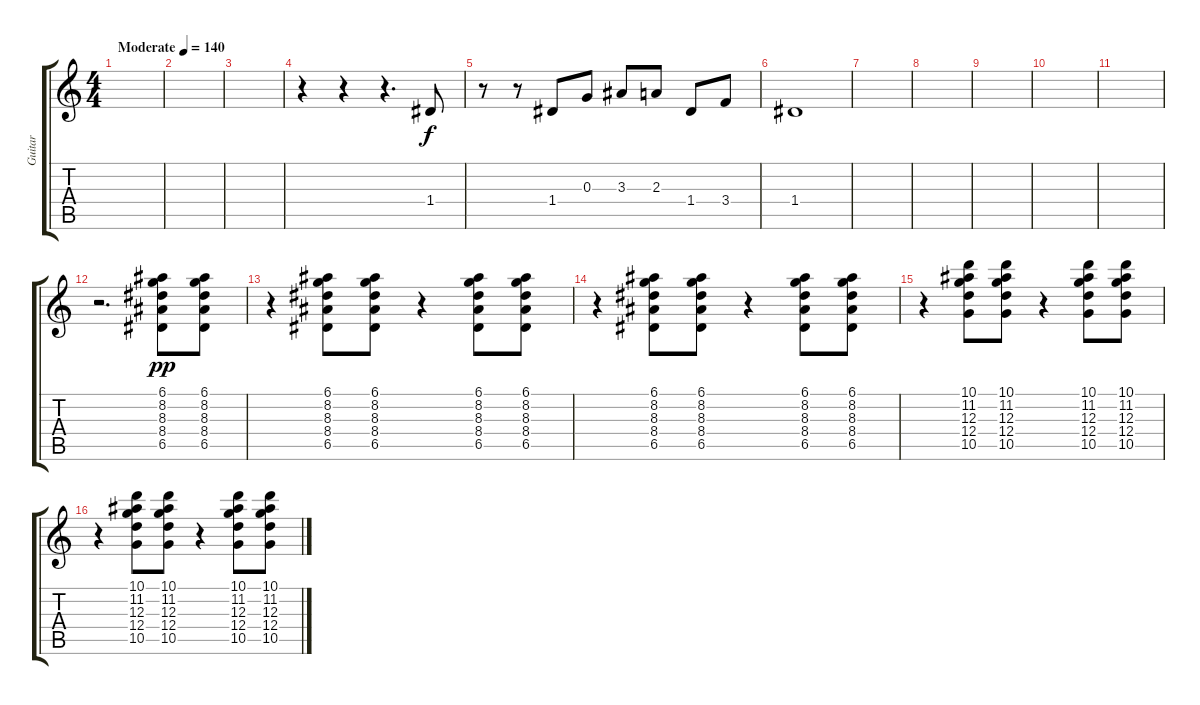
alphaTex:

\track ("Guitar" "Guitar") {instrument electricguitarclean}
\staff {score tabs}
\tuning (E4 B3 G3 D3 A2 E2) {hide}
\ts (4 4)
\tempo (140 "Moderate")
\clef g2
\ks c
|
|
|
r.4 r.4 r.4{d} 1.4.8 |
r.8 r.8 1.4.8 0.3.8 3.3.8 2.3.8 1.4.8 3.4.8 |
1.4.1 |
|
|
|
|
|
r.2{d} (6.1 8.2 8.3 8.4 6.5).8{dy pp} (6.1 8.2 8.3 8.4 6.5).8 |
r.4 (6.1 8.2 8.3 8.4 6.5).8 (6.1 8.2 8.3 8.4 6.5).8 r.4 (6.1 8.2 8.3 8.4 6.5).8 (6.1 8.2 8.3 8.4 6.5).8 |
r.4 (6.1 8.2 8.3 8.4 6.5).8 (6.1 8.2 8.3 8.4 6.5).8 r.4 (6.1 8.2 8.3 8.4 6.5).8 (6.1 8.2 8.3 8.4 6.5).8 |
r.4 (10.1 11.2 12.3 12.4 10.5).8 (10.1 11.2 12.3 12.4 10.5).8 r.4 (10.1 11.2 12.3 12.4 10.5).8 (10.1 11.2 12.3 12.4 10.5).8 |
r.4 (10.1 11.2 12.3 12.4 10.5).8 (10.1 11.2 12.3 12.4 10.5).8 r.4 (10.1 11.2 12.3 12.4 10.5).8 (10.1 11.2 12.3 12.4 10.5).8
